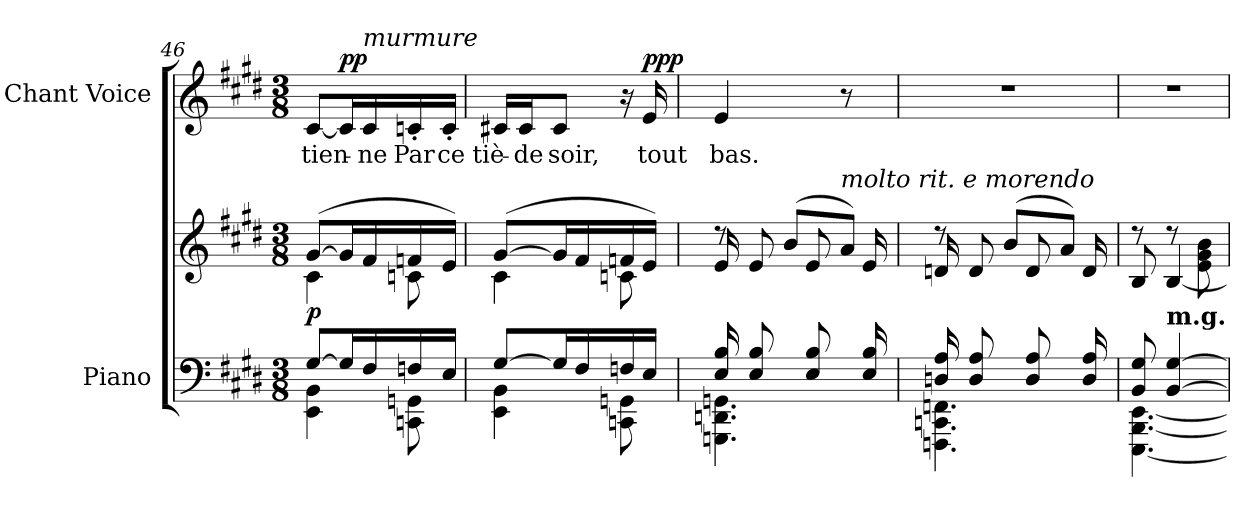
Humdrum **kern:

**kern	**kern	**dynam	**kern	**text	**dynam
*part2	*part2	*part2	*part1	*part1	*part1
*staff3	*staff2	*staff2/3	*staff1	*staff1	*staff1
*I"Piano	*	*	*I"Chant Voice	*	*
*I'Pno	*	*	*	*	*
*clefF4	*clefG2	*	*clefG2	*	*
*k[f#c#g#d#]	*k[f#c#g#d#]	*	*k[f#c#g#d#]	*	*
*M3/8	*M3/8	*	*M3/8	*	*
=46	=46	=46	=46	=46	=46
*^	*^	*	*	*	*
!	!	!	!	!LO:DY:b	!	!LO:LY:b	!
[8G#/L	4EE\ 4BB\	(>[8g#/L	4c#\	p	[8c#/L	-tien-	.
!	!	!	!	!	!	!	!LO:DY:a
16G#/L]	.	16g#/L]	.	.	16c#/L]	.	pp
!	!	!	!	!	!LO:TX:a:i:t=murmure	!	!
!	!	!	!	!	!	!LO:LY:b	!
16F#/	.	16f#/	.	.	16c#/	-ne	.
!	!	!	!	!	!	!LO:LY:b	!
16Fn/	8CCn\ 8GGn\	16fn/	8cn\	.	16cn'/	Par	.
!	!	!	!	!	!	!LO:LY:b	!
16E/JJ	.	16e/JJ)	.	.	16c'/JJ	ce	.
!!LO:LB:g=z
=47	=47	=47	=47	=47	=47	=47	=47
!	!	!	!	!	!	!LO:LY:b	!
(>[8G#/L	4EE\ 4BB\	(>[8g#/L	4c#\	.	16c#X/LL	tiè-	.
!	!	!	!	!	!	!LO:LY:b	!
.	.	.	.	.	16c#/J	-de	.
!	!	!	!	!	!	!LO:LY:b	!
16G#/L]	.	16g#/L]	.	.	8c#/J	soir,	.
16F#/	.	16f#/	.	.	.	.	.
16Fn/	8CCn\ 8GGn\	16fn/	8cn\	.	16r	.	.
!	!	!	!	!	!	!LO:LY:b	!LO:DY:a
16E/JJ	.	16e/JJ)	.	.	16e/	tout	ppp
=48	=48	=48	=48	=48	=48	=48	=48
!	!	!	!	!	!	!LO:LY:b	!
16E/ 16B/	4.GGGn\ 4.DDn\ 4.GGn\	8r	16e/)	.	4e/	bas.	.
8E/ 8B/	.	.	8e/	.	.	.	.
.	.	(>8b/L	.	.	.	.	.
8E/ 8B/	.	.	8e/	.	.	.	.
*	*	*	*	*	*MM28	*	*
!	!	!LO:TX:a:i:t=molto   rit.   e   morendo	!	!	!	!	!
.	.	8a/J)	.	.	8r	.	.
16E/ 16B/	.	.	16e/	.	.	.	.
=49	=49	=49	=49	=49	=49	=49	=49
*	*	*	*	*	*MM26	*	*
*	*	*	*	*	*^	*	*
16Dn/ 16A/	4.FFFn\ 4.CCn\ 4.FFn\	8r	16dn/	.	4.r	8.ryy	.	.
8D/ 8A/	.	.	8d/	.	.	.	.	.
.	.	(>8b/L	.	.	.	.	.	.
*	*	*	*	*	*MM25	*	*	*
8D/ 8A/	.	.	8d/	.	.	8.ryy	.	.
.	.	8a/J)	.	.	.	.	.	.
16D/ 16A/	.	.	16d/	.	.	.	.	.
*	*	*	*	*	*v	*v	*	*
=50	=50	=50	=50	=50	=50	=50	=50
*	*	*	*	*	*MM24	*	*
8BB/ 8G#/	[4.EEE\ [4.BBB\ [4.EE\	8r	8B/	.	4.r	.	.
!LO:TX:a:B:t=m.g.	!	!	!	!	!	!	!
[4BB/ [4G#/	.	8r	[4B/	.	.	.	.
.	.	8e\ 8g#\ 8b\	.	.	.	.	.
*v	*v	*	*	*	*	*	*
*	*v	*v	*	*	*	*
=	=	=	=	=	=
*-	*-	*-	*-	*-	*-
